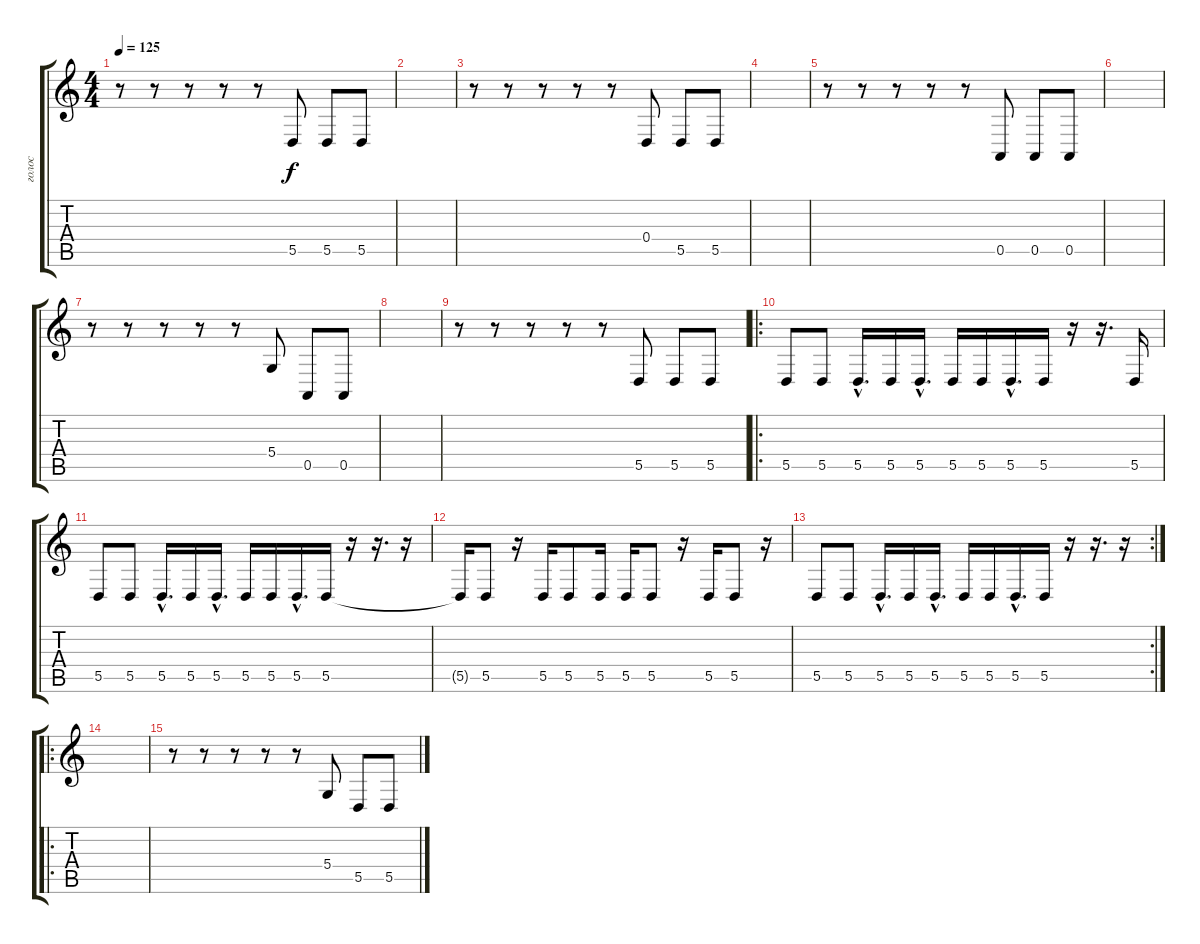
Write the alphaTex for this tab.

\track ("голос" "голос") {instrument tuba}
\staff {score tabs}
\tuning (E4 B3 G3 D3 A2 E2) {hide}
\ts (4 4)
\tempo 125
\clef g2
\ks c
r.8{dy f instrument tuba} r.8 r.8 r.8 r.8 5.5.8 5.5.8 5.5.8 |
|
r.8 r.8 r.8 r.8 r.8 0.4.8 5.5.8 5.5.8 |
|
r.8 r.8 r.8 r.8 r.8 0.5.8 0.5.8 0.5.8 |
|
r.8 r.8 r.8 r.8 r.8 5.4.8 0.5.8 0.5.8 |
|
r.8 r.8 r.8 r.8 r.8 5.5.8 5.5.8 5.5.8 |
\ro
5.5.8 5.5.8 5.5{hac}.16{d} 5.5.16 5.5{hac}.16{d} 5.5.16 5.5.16 5.5{hac}.16{d} 5.5.16 r.16 r.16{d} 5.5.16 |
5.5.8 5.5.8 5.5{hac}.16{d} 5.5.16 5.5{hac}.16{d} 5.5.16 5.5.16 5.5{hac}.16{d} 5.5.16 r.16 r.16{d} r.16 |
5.5{t}.16 5.5.8 r.16 5.5.16 5.5.8 5.5.16 5.5.16 5.5.8 r.16 5.5.16 5.5.8 r.16 |
\rc 2
5.5.8 5.5.8 5.5{hac}.16{d} 5.5.16 5.5{hac}.16{d} 5.5.16 5.5.16 5.5{hac}.16{d} 5.5.16 r.16 r.16{d} r.16 |
\ro
|
r.8 r.8 r.8 r.8 r.8 5.4.8 5.5.8 5.5.8
